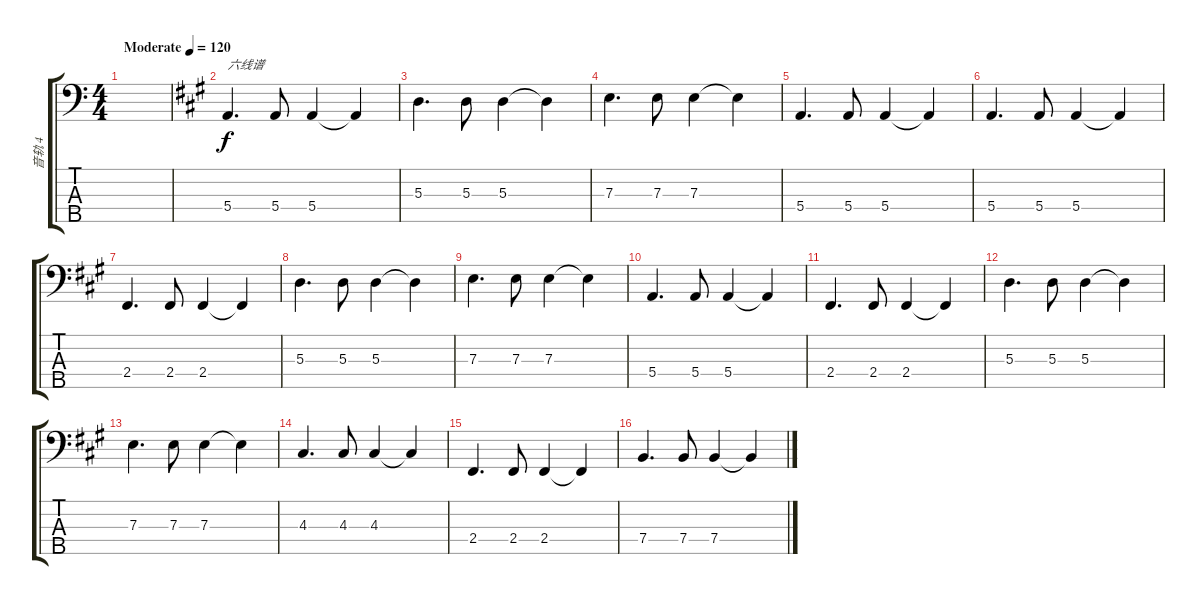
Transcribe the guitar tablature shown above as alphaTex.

\track ("音轨 4" "音轨 4") {instrument electricbassfinger}
\staff {score tabs}
\tuning (G2 D2 A1 E1 B0) {hide}
\ts (4 4)
\tempo (120 "Moderate")
\clef f4
\ks c
|
\ks a
5.4.4{d txt "六线谱"} 5.4.8 5.4.4 5.4{t}.4 |
5.3.4{d} 5.3.8 5.3.4 5.3{t}.4 |
7.3.4{d} 7.3.8 7.3.4 7.3{t}.4 |
5.4.4{d} 5.4.8 5.4.4 5.4{t}.4 |
5.4.4{d} 5.4.8 5.4.4 5.4{t}.4 |
2.4.4{d} 2.4.8 2.4.4 2.4{t}.4 |
5.3.4{d} 5.3.8 5.3.4 5.3{t}.4 |
7.3.4{d} 7.3.8 7.3.4 7.3{t}.4 |
5.4.4{d} 5.4.8 5.4.4 5.4{t}.4 |
2.4.4{d} 2.4.8 2.4.4 2.4{t}.4 |
5.3.4{d} 5.3.8 5.3.4 5.3{t}.4 |
7.3.4{d} 7.3.8 7.3.4 7.3{t}.4 |
4.3.4{d} 4.3.8 4.3.4 4.3{t}.4 |
2.4.4{d} 2.4.8 2.4.4 2.4{t}.4 |
7.4.4{d} 7.4.8 7.4.4 7.4{t}.4
